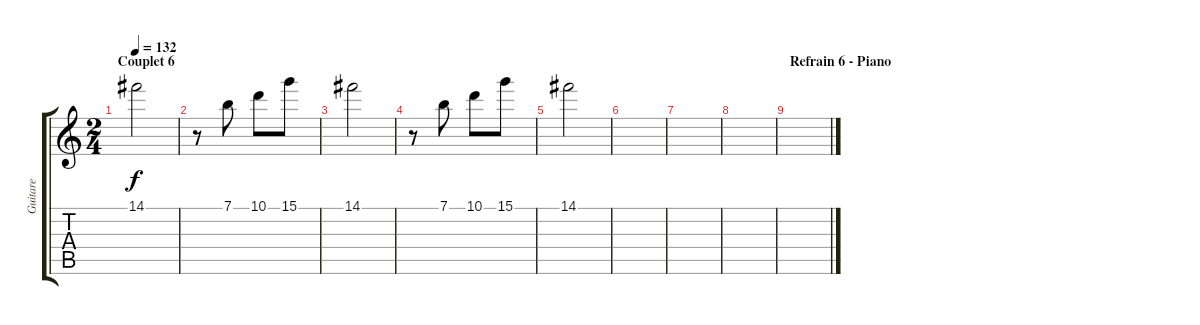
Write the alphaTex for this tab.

\track ("Guitare" "Guitare") {instrument acousticguitarnylon}
\staff {score tabs}
\tuning (E4 B3 G3 D3 A2 E2) {hide}
\ts (2 4)
\section ("" "Couplet 6")
\tempo 132
\clef g2
\ks c
14.1.2{dy f} |
r.8 7.1.8 10.1.8 15.1.8 |
14.1.2 |
r.8 7.1.8 10.1.8 15.1.8 |
14.1.2 |
|
|
|
\section ("" "Refrain 6 - Piano")
